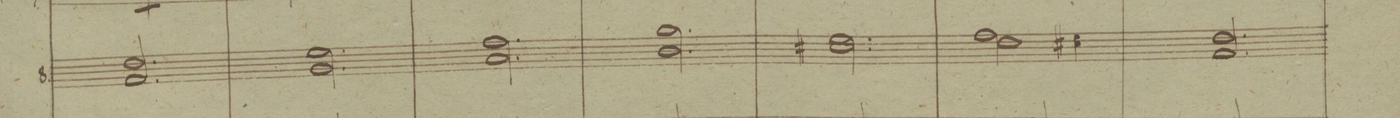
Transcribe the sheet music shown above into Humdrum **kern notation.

**kern	**dynam
*I"8.	*
*clefG2	*
*k[b-]	*
*M3/4	*
*2\right	*
2.e/ 2.cc	.
=98	=98
2.f\ 2.dd	.
=99	=99
2.g\ 2.ee	.
=100	=100
2.a\ 2.ff	.
=101	=101
2.bX\ 2.dd	.
=102	=102
2cc\ 2ee	.
4bX\ 4dd	.
=103	=103
2.e/ 2.cc	.
=104	=104
*-	*-
